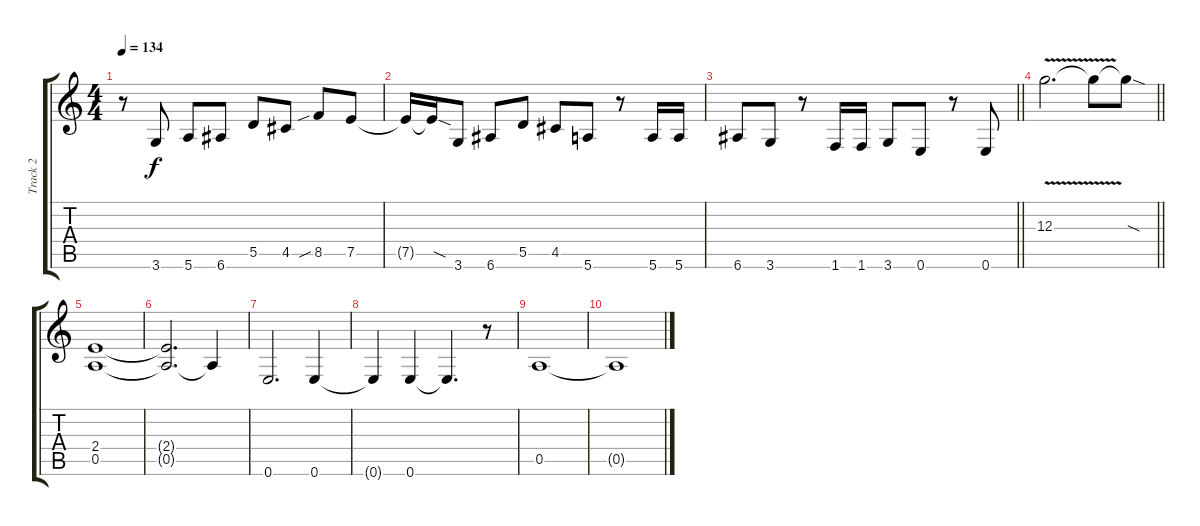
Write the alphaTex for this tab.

\track ("Track 2" "Track 2") {instrument distortionguitar}
\staff {score tabs}
\tuning (E4 B3 G3 D3 A2 E2) {hide}
\ts (4 4)
\tempo 134
\clef g2
\ks c
r.8{dy f} 3.6.8 5.6.8 6.6.8 5.5.8 4.5.8 8.5{sib}.8 7.5.8 |
7.5{t}.16 7.5{sod t}.16 3.6.8 6.6.8 5.5.8 4.5.8 5.6.8 r.8 5.6.16 5.6.16 |
\barLineRight lightlight
6.6.8 3.6.8 r.8 1.6.16 1.6.16 3.6.8 0.6.8 r.8 0.6.8 |
\barLineRight lightlight
12.3{v}.2{d} 12.3{t}.8 12.3{sod t}.8 |
(2.4 0.5).1 |
(2.4{t} 0.5{t}).2{d} 0.5{t}.4 |
0.6.2{d} 0.6.4 |
0.6{t}.4 0.6.4 0.6{t}.4{d} r.8 |
0.5.1 |
0.5{t}.1
